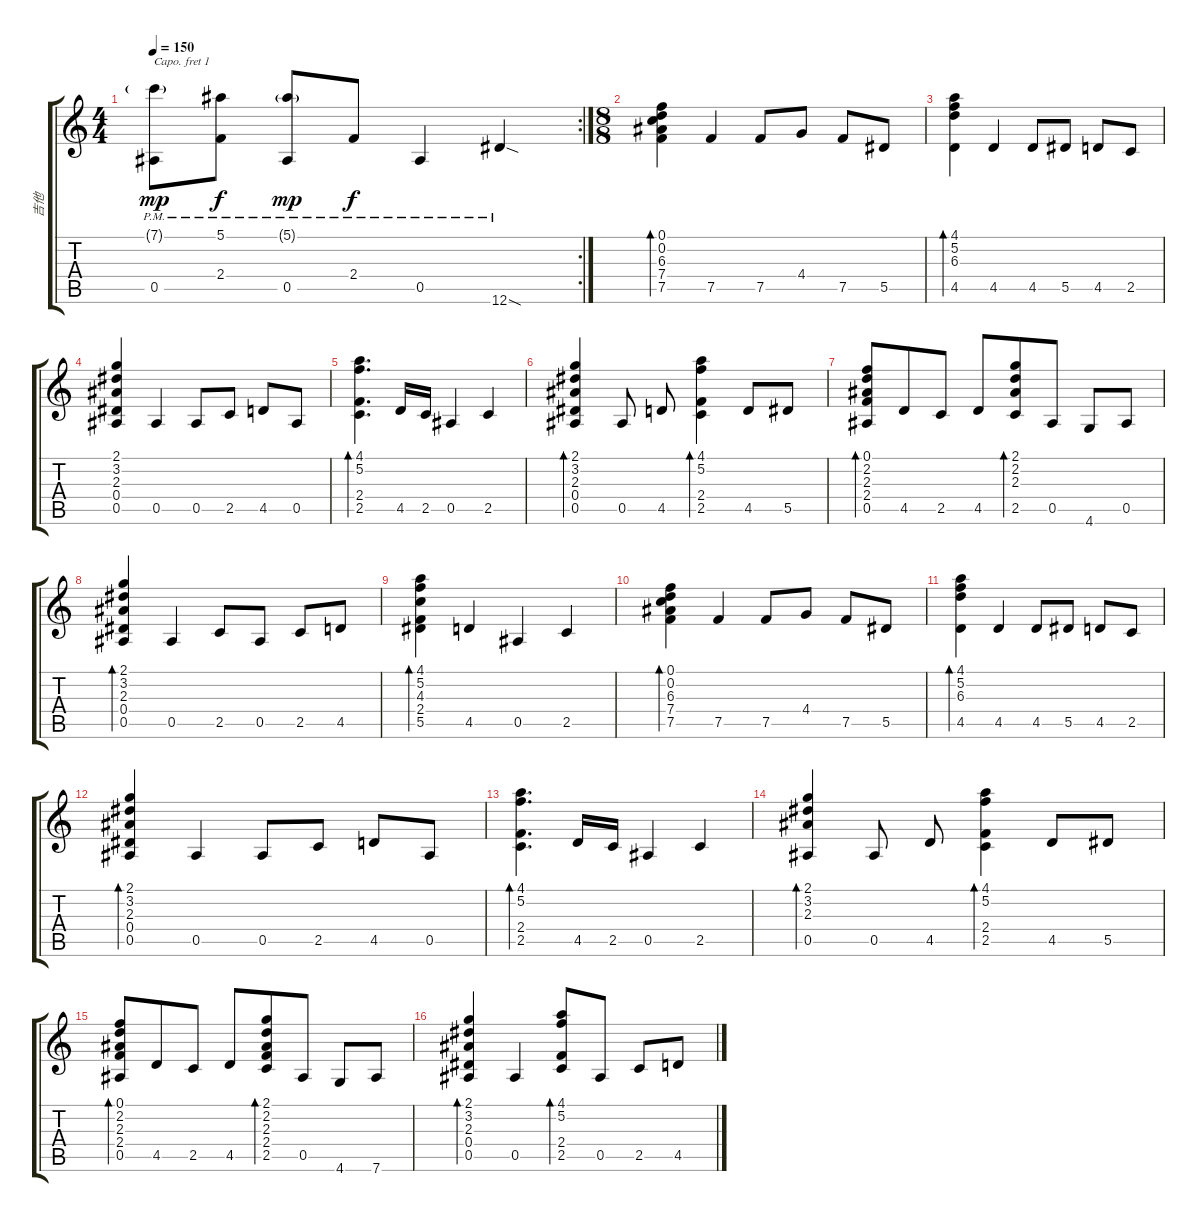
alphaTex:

\track ("吉他" "吉他") {instrument acousticguitarsteel}
\staff {score tabs}
\capo 1
\tuning (E4 B3 G3 D3 A2 D2) {hide}
\rc 2
\ts (4 4)
\tempo 150
\clef g2
\ks c
(7.1{g pm} 0.5).8{dy mp} (5.1{pm} 2.4).8{dy f} (5.1{g pm} 0.5).8{dy mp} 2.4{pm}.8{dy f} 0.5{pm}.4 12.6{sod pm}.4 |
\ts (8 8)
(0.1 0.2 6.3 7.4 7.5).4{bd 60} 7.5.4 7.5.8 4.4.8 7.5.8 5.5.8 |
(4.1 5.2 6.3 4.5).4{bd 60} 4.5.4 4.5.8 5.5.8 4.5.8 2.5.8 |
(2.1 3.2 2.3 0.4 0.5).4 0.5.4 0.5.8 2.5.8 4.5.8 0.5.8 |
(4.1 5.2 2.4 2.5).4{d bd 60} 4.5.16 2.5.16 0.5.4 2.5.4 |
(2.1 3.2 2.3 0.4 0.5).4{bd 60} 0.5.8 4.5.8 (4.1 5.2 2.4 2.5).4{bd 60} 4.5.8 5.5.8 |
(0.1 2.2 2.3 2.4 0.5).8{bd 60} 4.5.8 2.5.8 4.5.8 (2.1 2.2 2.3 2.5).8{bd 60} 0.5.8 4.6.8 0.5.8 |
(2.1 3.2 2.3 0.4 0.5).4{bd 60} 0.5.4 2.5.8 0.5.8 2.5.8 4.5.8 |
(4.1 5.2 4.3 2.4 5.5).4{bd 60} 4.5.4 0.5.4 2.5.4 |
(0.1 0.2 6.3 7.4 7.5).4{bd 60} 7.5.4 7.5.8 4.4.8 7.5.8 5.5.8 |
(4.1 5.2 6.3 4.5).4{bd 60} 4.5.4 4.5.8 5.5.8 4.5.8 2.5.8 |
(2.1 3.2 2.3 0.4 0.5).4{bd 60} 0.5.4 0.5.8 2.5.8 4.5.8 0.5.8 |
(4.1 5.2 2.4 2.5).4{d bd 60} 4.5.16 2.5.16 0.5.4 2.5.4 |
(2.1 3.2 2.3 0.5).4{bd 60} 0.5.8 4.5.8 (4.1 5.2 2.4 2.5).4{bd 60} 4.5.8 5.5.8 |
(0.1 2.2 2.3 2.4 0.5).8{bd 60} 4.5.8 2.5.8 4.5.8 (2.1 2.2 2.3 2.4 2.5).8{bd 60} 0.5.8 4.6.8 7.6.8 |
(2.1 3.2 2.3 0.4 0.5).4{bd 60} 0.5.4 (4.1 5.2 2.4 2.5).8{bd 60} 0.5.8 2.5.8 4.5.8
